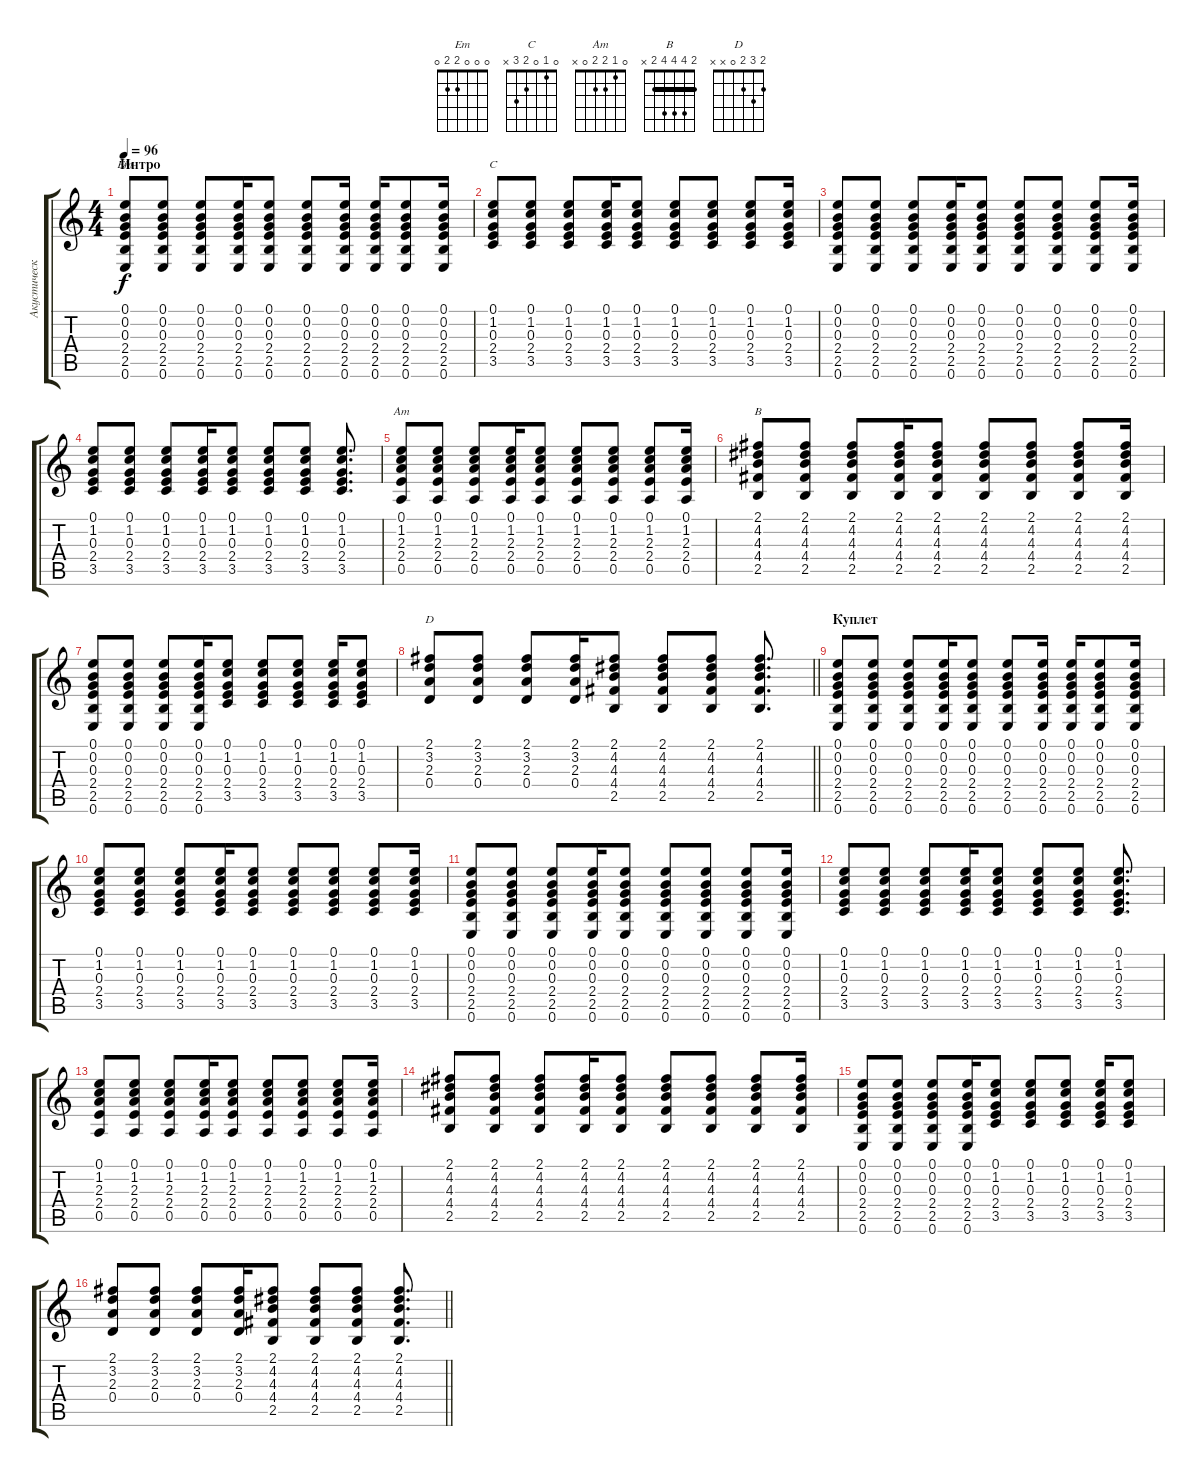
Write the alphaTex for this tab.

\track ("Акустическая версия" "Акустическ") {instrument acousticguitarsteel}
\staff {score tabs}
\tuning (E4 B3 G3 D3 A2 E2) {hide}
\chord ("Em" 0 0 0 2 2 0)
\chord ("C" 0 1 0 2 3 x)
\chord ("Am" 0 1 2 2 0 x)
\chord ("B" 2 4 4 4 2 x) {barre 2}
\chord ("D" 2 3 2 0 x x)
\ts (4 4)
\section ("" "Интро")
\tempo 96
\clef g2
\ks c
(0.1 0.2 0.3 2.4 2.5 0.6).8{ch "Em" dy f instrument acousticguitarsteel} (0.1 0.2 0.3 2.4 2.5 0.6).8 (0.1 0.2 0.3 2.4 2.5 0.6).8 (0.1 0.2 0.3 2.4 2.5 0.6).16 (0.1 0.2 0.3 2.4 2.5 0.6).8 (0.1 0.2 0.3 2.4 2.5 0.6).8 (0.1 0.2 0.3 2.4 2.5 0.6).16 (0.1 0.2 0.3 2.4 2.5 0.6).16 (0.1 0.2 0.3 2.4 2.5 0.6).8 (0.1 0.2 0.3 2.4 2.5 0.6).16 |
(0.1 1.2 0.3 2.4 3.5).8{ch "C"} (0.1 1.2 0.3 2.4 3.5).8 (0.1 1.2 0.3 2.4 3.5).8 (0.1 1.2 0.3 2.4 3.5).16 (0.1 1.2 0.3 2.4 3.5).8 (0.1 1.2 0.3 2.4 3.5).8 (0.1 1.2 0.3 2.4 3.5).8 (0.1 1.2 0.3 2.4 3.5).8 (0.1 1.2 0.3 2.4 3.5).16 |
(0.1 0.2 0.3 2.4 2.5 0.6).8 (0.1 0.2 0.3 2.4 2.5 0.6).8 (0.1 0.2 0.3 2.4 2.5 0.6).8 (0.1 0.2 0.3 2.4 2.5 0.6).16 (0.1 0.2 0.3 2.4 2.5 0.6).8 (0.1 0.2 0.3 2.4 2.5 0.6).8 (0.1 0.2 0.3 2.4 2.5 0.6).8 (0.1 0.2 0.3 2.4 2.5 0.6).8 (0.1 0.2 0.3 2.4 2.5 0.6).16 |
(0.1 1.2 0.3 2.4 3.5).8 (0.1 1.2 0.3 2.4 3.5).8 (0.1 1.2 0.3 2.4 3.5).8 (0.1 1.2 0.3 2.4 3.5).16 (0.1 1.2 0.3 2.4 3.5).8 (0.1 1.2 0.3 2.4 3.5).8 (0.1 1.2 0.3 2.4 3.5).8 (0.1 1.2 0.3 2.4 3.5).8{d} |
(0.1 1.2 2.3 2.4 0.5).8{ch "Am"} (0.1 1.2 2.3 2.4 0.5).8 (0.1 1.2 2.3 2.4 0.5).8 (0.1 1.2 2.3 2.4 0.5).16 (0.1 1.2 2.3 2.4 0.5).8 (0.1 1.2 2.3 2.4 0.5).8 (0.1 1.2 2.3 2.4 0.5).8 (0.1 1.2 2.3 2.4 0.5).8 (0.1 1.2 2.3 2.4 0.5).16 |
(2.1 4.2 4.3 4.4 2.5).8{ch "B"} (2.1 4.2 4.3 4.4 2.5).8 (2.1 4.2 4.3 4.4 2.5).8 (2.1 4.2 4.3 4.4 2.5).16 (2.1 4.2 4.3 4.4 2.5).8 (2.1 4.2 4.3 4.4 2.5).8 (2.1 4.2 4.3 4.4 2.5).8 (2.1 4.2 4.3 4.4 2.5).8 (2.1 4.2 4.3 4.4 2.5).16 |
(0.1 0.2 0.3 2.4 2.5 0.6).8 (0.1 0.2 0.3 2.4 2.5 0.6).8 (0.1 0.2 0.3 2.4 2.5 0.6).8 (0.1 0.2 0.3 2.4 2.5 0.6).16 (0.1 1.2 0.3 2.4 3.5).8 (0.1 1.2 0.3 2.4 3.5).8 (0.1 1.2 0.3 2.4 3.5).8 (0.1 1.2 0.3 2.4 3.5).16 (0.1 1.2 0.3 2.4 3.5).8 |
\barLineRight lightlight
(2.1 3.2 2.3 0.4).8{ch "D"} (2.1 3.2 2.3 0.4).8 (2.1 3.2 2.3 0.4).8 (2.1 3.2 2.3 0.4).16 (2.1 4.2 4.3 4.4 2.5).8 (2.1 4.2 4.3 4.4 2.5).8 (2.1 4.2 4.3 4.4 2.5).8 (2.1 4.2 4.3 4.4 2.5).8{d} |
\section ("" "Куплет")
(0.1 0.2 0.3 2.4 2.5 0.6).8 (0.1 0.2 0.3 2.4 2.5 0.6).8 (0.1 0.2 0.3 2.4 2.5 0.6).8 (0.1 0.2 0.3 2.4 2.5 0.6).16 (0.1 0.2 0.3 2.4 2.5 0.6).8 (0.1 0.2 0.3 2.4 2.5 0.6).8 (0.1 0.2 0.3 2.4 2.5 0.6).16 (0.1 0.2 0.3 2.4 2.5 0.6).16 (0.1 0.2 0.3 2.4 2.5 0.6).8 (0.1 0.2 0.3 2.4 2.5 0.6).16 |
(0.1 1.2 0.3 2.4 3.5).8 (0.1 1.2 0.3 2.4 3.5).8 (0.1 1.2 0.3 2.4 3.5).8 (0.1 1.2 0.3 2.4 3.5).16 (0.1 1.2 0.3 2.4 3.5).8 (0.1 1.2 0.3 2.4 3.5).8 (0.1 1.2 0.3 2.4 3.5).8 (0.1 1.2 0.3 2.4 3.5).8 (0.1 1.2 0.3 2.4 3.5).16 |
(0.1 0.2 0.3 2.4 2.5 0.6).8 (0.1 0.2 0.3 2.4 2.5 0.6).8 (0.1 0.2 0.3 2.4 2.5 0.6).8 (0.1 0.2 0.3 2.4 2.5 0.6).16 (0.1 0.2 0.3 2.4 2.5 0.6).8 (0.1 0.2 0.3 2.4 2.5 0.6).8 (0.1 0.2 0.3 2.4 2.5 0.6).8 (0.1 0.2 0.3 2.4 2.5 0.6).8 (0.1 0.2 0.3 2.4 2.5 0.6).16 |
(0.1 1.2 0.3 2.4 3.5).8 (0.1 1.2 0.3 2.4 3.5).8 (0.1 1.2 0.3 2.4 3.5).8 (0.1 1.2 0.3 2.4 3.5).16 (0.1 1.2 0.3 2.4 3.5).8 (0.1 1.2 0.3 2.4 3.5).8 (0.1 1.2 0.3 2.4 3.5).8 (0.1 1.2 0.3 2.4 3.5).8{d} |
(0.1 1.2 2.3 2.4 0.5).8 (0.1 1.2 2.3 2.4 0.5).8 (0.1 1.2 2.3 2.4 0.5).8 (0.1 1.2 2.3 2.4 0.5).16 (0.1 1.2 2.3 2.4 0.5).8 (0.1 1.2 2.3 2.4 0.5).8 (0.1 1.2 2.3 2.4 0.5).8 (0.1 1.2 2.3 2.4 0.5).8 (0.1 1.2 2.3 2.4 0.5).16 |
(2.1 4.2 4.3 4.4 2.5).8 (2.1 4.2 4.3 4.4 2.5).8 (2.1 4.2 4.3 4.4 2.5).8 (2.1 4.2 4.3 4.4 2.5).16 (2.1 4.2 4.3 4.4 2.5).8 (2.1 4.2 4.3 4.4 2.5).8 (2.1 4.2 4.3 4.4 2.5).8 (2.1 4.2 4.3 4.4 2.5).8 (2.1 4.2 4.3 4.4 2.5).16 |
(0.1 0.2 0.3 2.4 2.5 0.6).8 (0.1 0.2 0.3 2.4 2.5 0.6).8 (0.1 0.2 0.3 2.4 2.5 0.6).8 (0.1 0.2 0.3 2.4 2.5 0.6).16 (0.1 1.2 0.3 2.4 3.5).8 (0.1 1.2 0.3 2.4 3.5).8 (0.1 1.2 0.3 2.4 3.5).8 (0.1 1.2 0.3 2.4 3.5).16 (0.1 1.2 0.3 2.4 3.5).8 |
\barLineRight lightlight
(2.1 3.2 2.3 0.4).8 (2.1 3.2 2.3 0.4).8 (2.1 3.2 2.3 0.4).8 (2.1 3.2 2.3 0.4).16 (2.1 4.2 4.3 4.4 2.5).8 (2.1 4.2 4.3 4.4 2.5).8 (2.1 4.2 4.3 4.4 2.5).8 (2.1 4.2 4.3 4.4 2.5).8{d}
